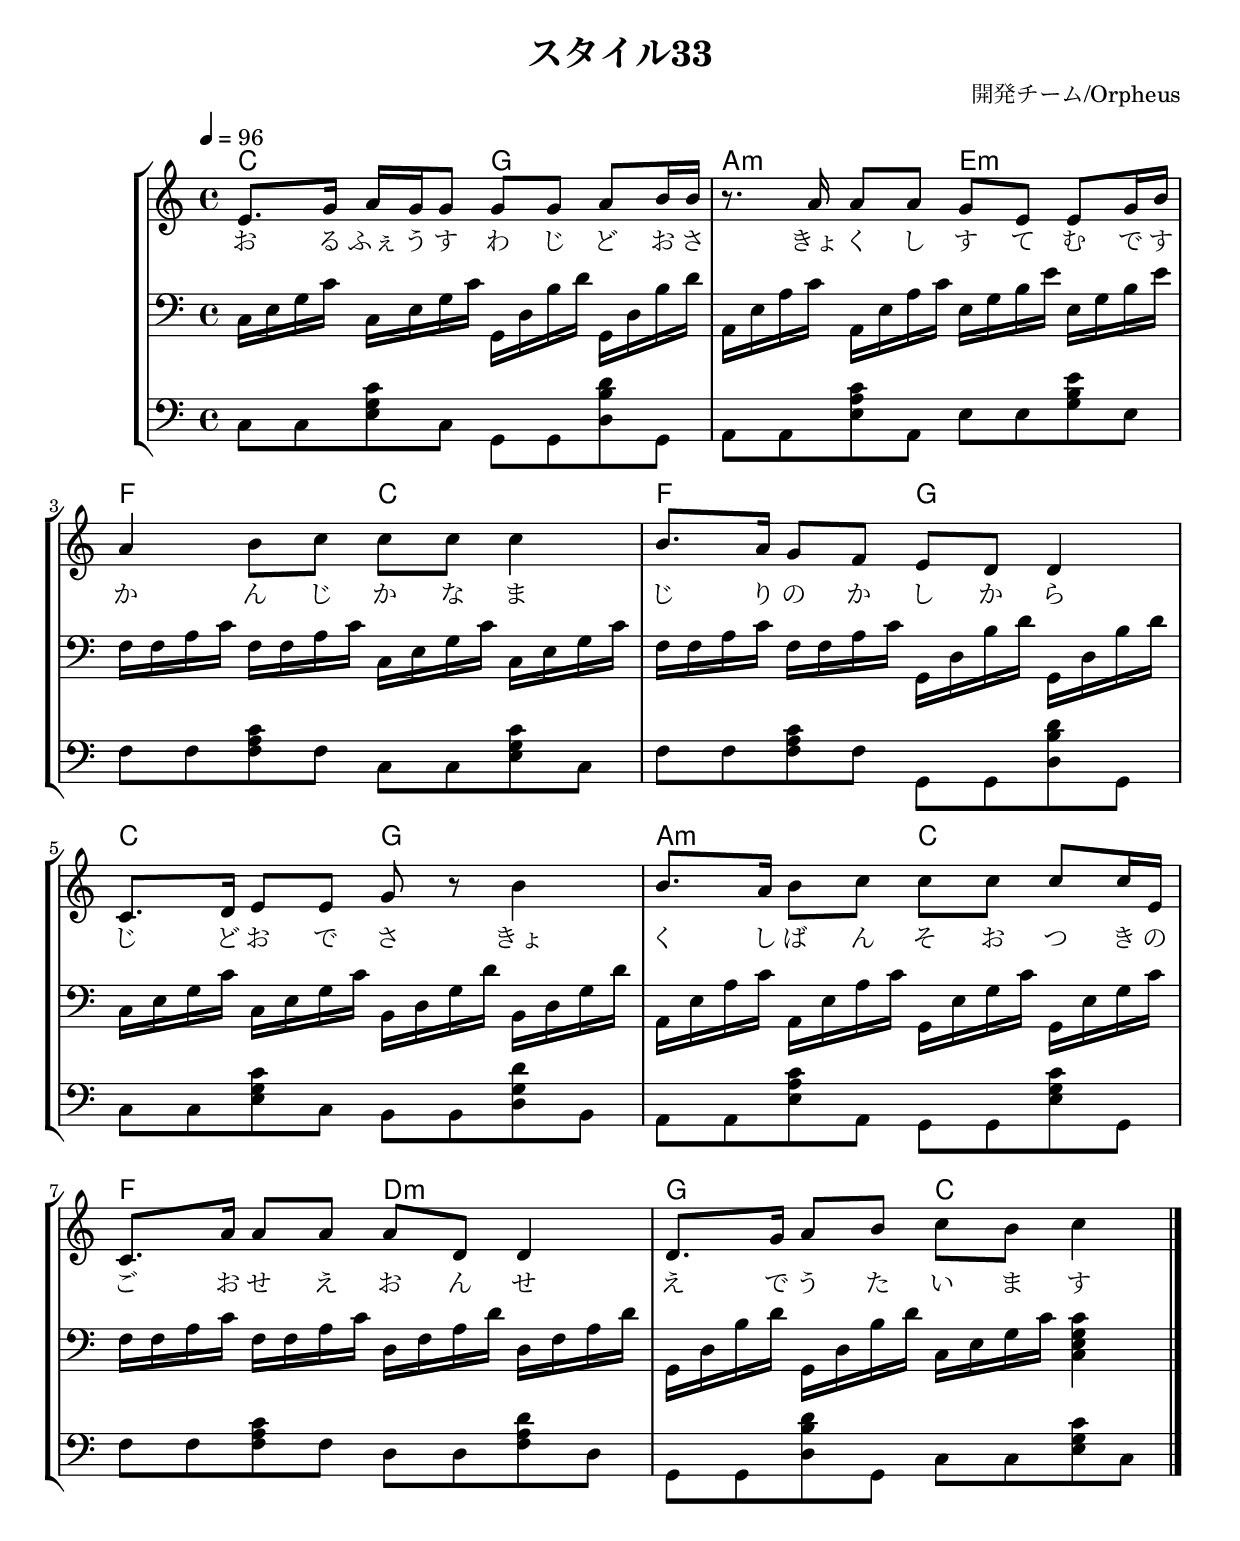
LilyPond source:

\version "2.12.1"

\header {
	title = \markup {スタイル33}
	composer = \markup \center-column {開発チーム/Orpheus}
}

harmony = \chordmode {
	c2 g a:m e:m f c f g c g a:m c f d:m g c 
}

melody = {
	\set Staff.midiInstrument = #"fss0.35"
		\key c \major
	\tempo 4 = 96
 e'8.  g'16  a'16  g'16  g'8  g'8  g'8  a'8  b'16  b'16 
	r8.  a'16  a'8  a'8  g'8  e'8  e'8  g'16  b'16 
	a'4  b'8  c''8  c''8  c''8  c''4 
	b'8.  a'16  g'8  f'8  e'8  d'8  d'4 
	c'8.  d'16  e'8  e'8  g'8  r8  b'4 
	b'8.  a'16  b'8  c''8  c''8  c''8  c''8  c''16  e'16 
	c'8.  a'16  a'8  a'8  a'8  d'8  d'4 
	d'8.  g'16  a'8  b'8  c''8  b'8  c''4
}

words = \lyricmode {
	お  る  ふぇ  う  す  わ  じ  ど  お  さ  きょ  く  し  す  て  む  で  す  か  ん  じ  か  な  ま  じ  り  の  か  し  か  ら  じ  ど  お  で  さ  きょ  く  し  ば  ん  そ  お  つ  き  の  ご  お  せ  え  お  ん  せ  え  で  う  た  い  ま  す  
}

tempochange = {
	\tempo 4 = 96
	r1 | r1 | r1 | r1 | r1 | r1 | r1 | r1 \bar "|."
}

mainacc = {
	\clef bass
	\set Staff.midiInstrument = #"Pad 8 (sweep)"
	\key c \major
	\tempo 4 = 96
	c16 e g c' c e g c'
	g,16 d b d' g, d b d'
	a,16 e a c' a, e a c'
	e16 g b e' e g b e'
	f16 f a c' f f a c'
	c16 e g c' c e g c'
	f16 f a c' f f a c'
	g,16 d b d' g, d b d'
	c16 e g c' c e g c'
	b,16 d g d' b, d g d'
	a,16 e a c' a, e a c'
	g,16 e g c' g, e g c'
	f16 f a c' f f a c'
	d16 f a d' d f a d'
	g,16 d b d' g, d b d'
	c16 e g c' <c e g c'>4
	\bar "|."
}

subacc = {
	\clef bass
	\set Staff.midiInstrument = #"FX 7 (echoes)"
	\key c \major
	\tempo 4 = 96
	c8 c8 <e g c'>8 c8
	g,8 g,8 <d b d'>8 g,8
	a,8 a,8 <e a c'>8 a,8
	e8 e8 <g b e'>8 e8
	f8 f8 <f a c'>8 f8
	c8 c8 <e g c'>8 c8
	f8 f8 <f a c'>8 f8
	g,8 g,8 <d b d'>8 g,8
	c8 c8 <e g c'>8 c8
	b,8 b,8 <d g d'>8 b,8
	a,8 a,8 <e a c'>8 a,8
	g,8 g,8 <e g c'>8 g,8
	f8 f8 <f a c'>8 f8
	d8 d8 <f a d'>8 d8
	g,8 g,8 <d b d'>8 g,8
	c8 c8 <e g c'>8 c8
	\bar "|."
}

percA = {
	\drummode {
	r1 |r1 |r1 |r1 |r1 |r1 |r1 |r1 \bar "|."
	}
}

percB = {
	\drummode {
	r1 |r1 |r1 |r1 |r1 |r1 |r1 |r1 \bar "|."
	}
}

percC = {
	\drummode {
	r1 |r1 |r1 |r1 |r1 |r1 |r1 |r1 \bar "|."
	}
}

percD = {
	\drummode {
	r1 |r1 |r1 |r1 |r1 |r1 |r1 |r1 \bar "|."
	}
}

percE = {
	\drummode {
	r1 |r1 |r1 |r1 |r1 |r1 |r1 |r1 \bar "|."
	}
}

\score {
	<<
		\new StaffGroup <<
			\new ChordNames {\harmony}
			\new Voice = "melody" {\melody}
			\new Lyrics \lyricsto "melody" \words
			\new Staff = "mainacc" {\mainacc}
			\new Staff = "subacc" {\subacc}
		>>
	>>
	\layout { }
}
